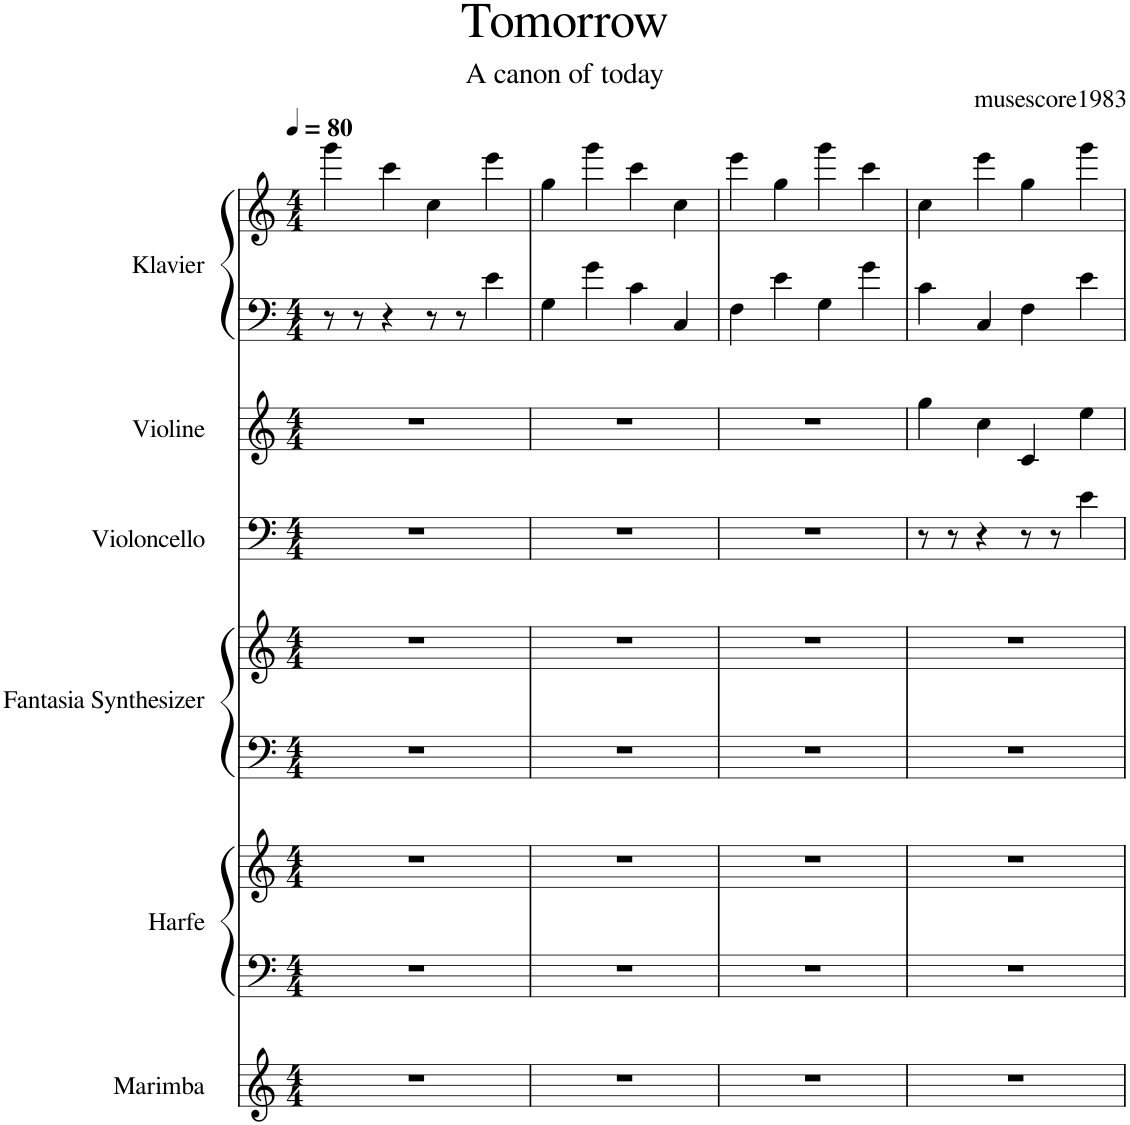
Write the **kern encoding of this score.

**kern	**kern	**kern	**kern	**kern	**kern	**kern	**kern	**kern
*part6	*part5	*part5	*part4	*part4	*part3	*part2	*part1	*part1
*staff9	*staff8	*staff7	*staff6	*staff5	*staff4	*staff3	*staff2	*staff1
*I"Marimba	*I"Harfe	*	*I"Fantasia Synthesizer	*	*I"Violoncello	*I"Violine	*I"Klavier	*
*I'Mrm.	*I'Hrf.	*	*I'Synth.	*	*I'Vc.	*I'Vl.	*I'Klav.	*
*clefG2	*clefF4	*clefG2	*clefF4	*clefG2	*clefF4	*clefG2	*clefF4	*clefG2
*k[]	*k[]	*k[]	*k[]	*k[]	*k[]	*k[]	*k[]	*k[]
*M4/4	*M4/4	*M4/4	*M4/4	*M4/4	*M4/4	*M4/4	*M4/4	*M4/4
*MM80	*MM80	*MM80	*MM80	*MM80	*MM80	*MM80	*MM80	*MM80
=1	=1	=1	=1	=1	=1	=1	=1	=1
1r	1r	1r	1r	1r	1r	1r	8r	4ggg\
.	.	.	.	.	.	.	8r	.
.	.	.	.	.	.	.	4r	4ccc\
.	.	.	.	.	.	.	8r	4cc\
.	.	.	.	.	.	.	8r	.
.	.	.	.	.	.	.	4e\	4eee\
=2	=2	=2	=2	=2	=2	=2	=2	=2
1r	1r	1r	1r	1r	1r	1r	4G\	4gg\
.	.	.	.	.	.	.	4g\	4ggg\
.	.	.	.	.	.	.	4c\	4ccc\
.	.	.	.	.	.	.	4C/	4cc\
=3	=3	=3	=3	=3	=3	=3	=3	=3
1r	1r	1r	1r	1r	1r	1r	4F\	4eee\
.	.	.	.	.	.	.	4e\	4gg\
.	.	.	.	.	.	.	4G\	4ggg\
.	.	.	.	.	.	.	4g\	4ccc\
=4	=4	=4	=4	=4	=4	=4	=4	=4
1r	1r	1r	1r	1r	8r	4gg\	4c\	4cc\
.	.	.	.	.	8r	.	.	.
.	.	.	.	.	4r	4cc\	4C/	4eee\
.	.	.	.	.	8r	4c/	4F\	4gg\
.	.	.	.	.	8r	.	.	.
.	.	.	.	.	4e\	4ee\	4e\	4ggg\
=	=	=	=	=	=	=	=	=
*-	*-	*-	*-	*-	*-	*-	*-	*-
